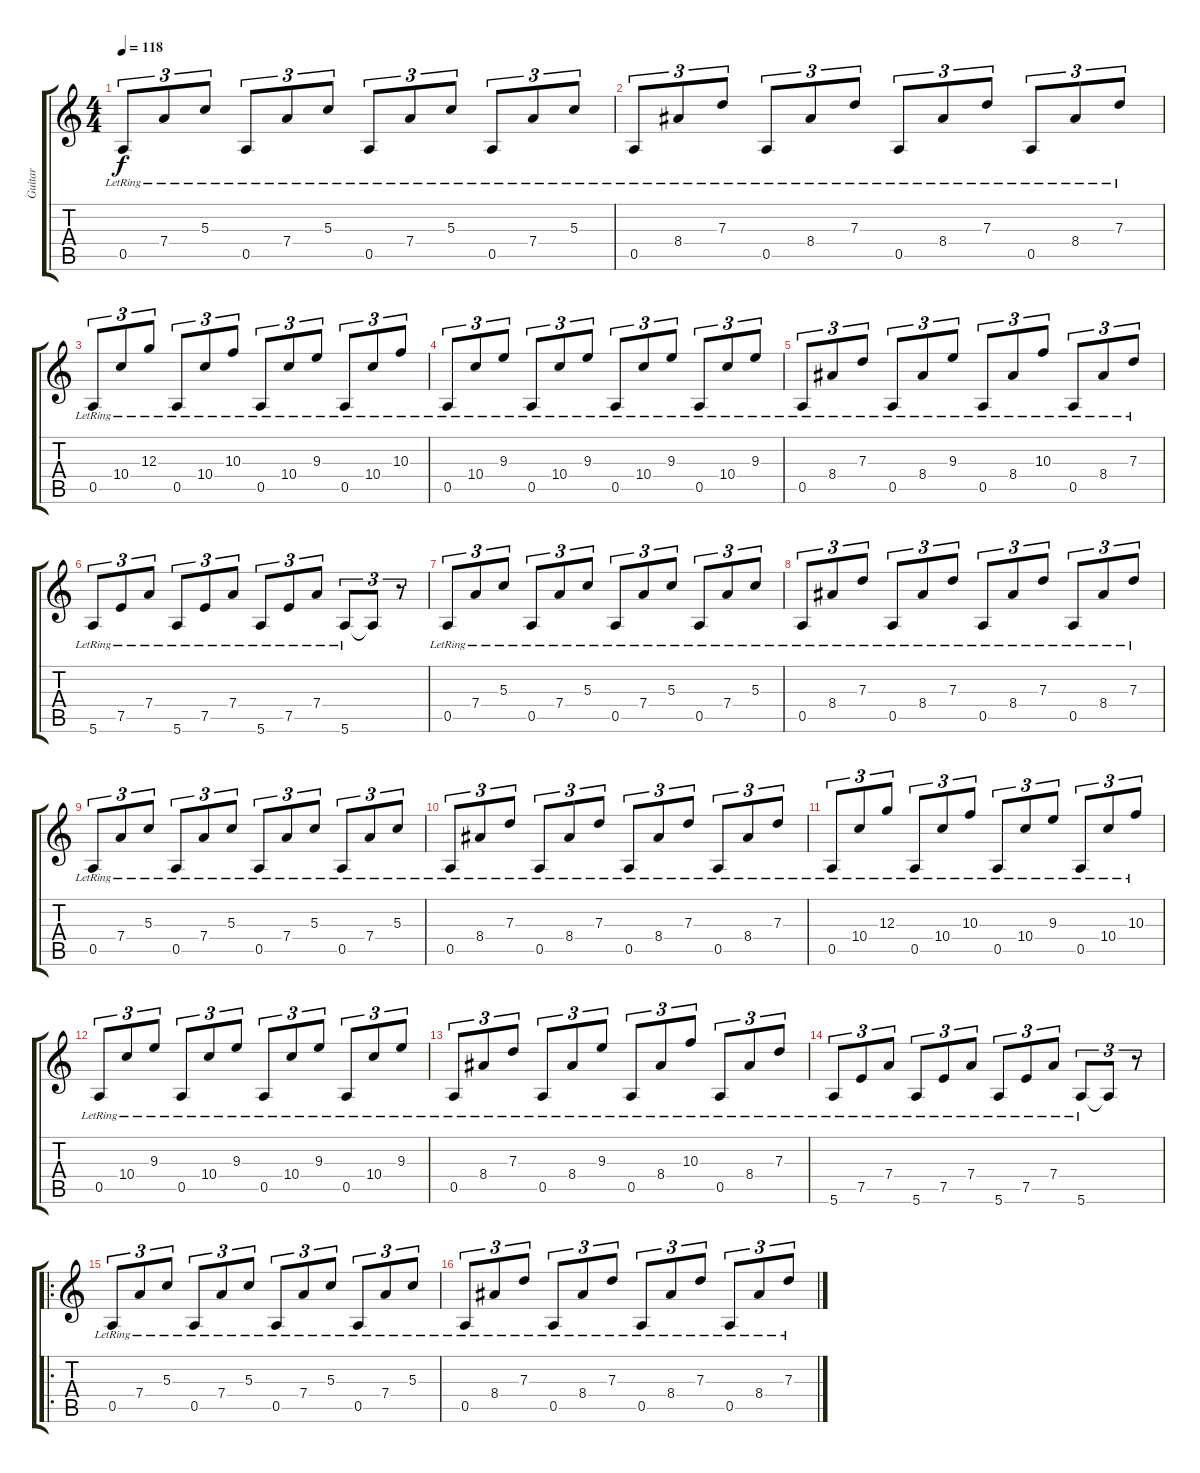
\track ("Guitar" "Guitar") {instrument acousticguitarnylon}
\staff {score tabs}
\tuning (E4 B3 G3 D3 A2 E2) {hide}
\ts (4 4)
\tempo 118
\clef g2
\ks c
0.5{lr}.8{tu (3 2) dy f} 7.4{lr}.8{tu (3 2)} 5.3{lr}.8{tu (3 2)} 0.5{lr}.8{tu (3 2)} 7.4{lr}.8{tu (3 2)} 5.3{lr}.8{tu (3 2)} 0.5{lr}.8{tu (3 2)} 7.4{lr}.8{tu (3 2)} 5.3{lr}.8{tu (3 2)} 0.5{lr}.8{tu (3 2)} 7.4{lr}.8{tu (3 2)} 5.3{lr}.8{tu (3 2)} |
0.5{lr}.8{tu (3 2)} 8.4{lr}.8{tu (3 2)} 7.3{lr}.8{tu (3 2)} 0.5{lr}.8{tu (3 2)} 8.4{lr}.8{tu (3 2)} 7.3{lr}.8{tu (3 2)} 0.5{lr}.8{tu (3 2)} 8.4{lr}.8{tu (3 2)} 7.3{lr}.8{tu (3 2)} 0.5{lr}.8{tu (3 2)} 8.4{lr}.8{tu (3 2)} 7.3{lr}.8{tu (3 2)} |
0.5{lr}.8{tu (3 2)} 10.4{lr}.8{tu (3 2)} 12.3{lr}.8{tu (3 2)} 0.5{lr}.8{tu (3 2)} 10.4{lr}.8{tu (3 2)} 10.3{lr}.8{tu (3 2)} 0.5{lr}.8{tu (3 2)} 10.4{lr}.8{tu (3 2)} 9.3{lr}.8{tu (3 2)} 0.5{lr}.8{tu (3 2)} 10.4{lr}.8{tu (3 2)} 10.3{lr}.8{tu (3 2)} |
0.5{lr}.8{tu (3 2)} 10.4{lr}.8{tu (3 2)} 9.3{lr}.8{tu (3 2)} 0.5{lr}.8{tu (3 2)} 10.4{lr}.8{tu (3 2)} 9.3{lr}.8{tu (3 2)} 0.5{lr}.8{tu (3 2)} 10.4{lr}.8{tu (3 2)} 9.3{lr}.8{tu (3 2)} 0.5{lr}.8{tu (3 2)} 10.4{lr}.8{tu (3 2)} 9.3{lr}.8{tu (3 2)} |
0.5{lr}.8{tu (3 2)} 8.4{lr}.8{tu (3 2)} 7.3{lr}.8{tu (3 2)} 0.5{lr}.8{tu (3 2)} 8.4{lr}.8{tu (3 2)} 9.3{lr}.8{tu (3 2)} 0.5{lr}.8{tu (3 2)} 8.4{lr}.8{tu (3 2)} 10.3{lr}.8{tu (3 2)} 0.5{lr}.8{tu (3 2)} 8.4{lr}.8{tu (3 2)} 7.3{lr}.8{tu (3 2)} |
5.6{lr}.8{tu (3 2)} 7.5{lr}.8{tu (3 2)} 7.4{lr}.8{tu (3 2)} 5.6{lr}.8{tu (3 2)} 7.5{lr}.8{tu (3 2)} 7.4{lr}.8{tu (3 2)} 5.6{lr}.8{tu (3 2)} 7.5{lr}.8{tu (3 2)} 7.4{lr}.8{tu (3 2)} 5.6{lr}.8{tu (3 2)} 5.6{t}.8{tu (3 2)} r.8{tu (3 2)} |
0.5{lr}.8{tu (3 2)} 7.4{lr}.8{tu (3 2)} 5.3{lr}.8{tu (3 2)} 0.5{lr}.8{tu (3 2)} 7.4{lr}.8{tu (3 2)} 5.3{lr}.8{tu (3 2)} 0.5{lr}.8{tu (3 2)} 7.4{lr}.8{tu (3 2)} 5.3{lr}.8{tu (3 2)} 0.5{lr}.8{tu (3 2)} 7.4{lr}.8{tu (3 2)} 5.3{lr}.8{tu (3 2)} |
0.5{lr}.8{tu (3 2)} 8.4{lr}.8{tu (3 2)} 7.3{lr}.8{tu (3 2)} 0.5{lr}.8{tu (3 2)} 8.4{lr}.8{tu (3 2)} 7.3{lr}.8{tu (3 2)} 0.5{lr}.8{tu (3 2)} 8.4{lr}.8{tu (3 2)} 7.3{lr}.8{tu (3 2)} 0.5{lr}.8{tu (3 2)} 8.4{lr}.8{tu (3 2)} 7.3{lr}.8{tu (3 2)} |
0.5{lr}.8{tu (3 2)} 7.4{lr}.8{tu (3 2)} 5.3{lr}.8{tu (3 2)} 0.5{lr}.8{tu (3 2)} 7.4{lr}.8{tu (3 2)} 5.3{lr}.8{tu (3 2)} 0.5{lr}.8{tu (3 2)} 7.4{lr}.8{tu (3 2)} 5.3{lr}.8{tu (3 2)} 0.5{lr}.8{tu (3 2)} 7.4{lr}.8{tu (3 2)} 5.3{lr}.8{tu (3 2)} |
0.5{lr}.8{tu (3 2)} 8.4{lr}.8{tu (3 2)} 7.3{lr}.8{tu (3 2)} 0.5{lr}.8{tu (3 2)} 8.4{lr}.8{tu (3 2)} 7.3{lr}.8{tu (3 2)} 0.5{lr}.8{tu (3 2)} 8.4{lr}.8{tu (3 2)} 7.3{lr}.8{tu (3 2)} 0.5{lr}.8{tu (3 2)} 8.4{lr}.8{tu (3 2)} 7.3{lr}.8{tu (3 2)} |
0.5{lr}.8{tu (3 2)} 10.4{lr}.8{tu (3 2)} 12.3{lr}.8{tu (3 2)} 0.5{lr}.8{tu (3 2)} 10.4{lr}.8{tu (3 2)} 10.3{lr}.8{tu (3 2)} 0.5{lr}.8{tu (3 2)} 10.4{lr}.8{tu (3 2)} 9.3{lr}.8{tu (3 2)} 0.5{lr}.8{tu (3 2)} 10.4{lr}.8{tu (3 2)} 10.3{lr}.8{tu (3 2)} |
0.5{lr}.8{tu (3 2)} 10.4{lr}.8{tu (3 2)} 9.3{lr}.8{tu (3 2)} 0.5{lr}.8{tu (3 2)} 10.4{lr}.8{tu (3 2)} 9.3{lr}.8{tu (3 2)} 0.5{lr}.8{tu (3 2)} 10.4{lr}.8{tu (3 2)} 9.3{lr}.8{tu (3 2)} 0.5{lr}.8{tu (3 2)} 10.4{lr}.8{tu (3 2)} 9.3{lr}.8{tu (3 2)} |
0.5{lr}.8{tu (3 2)} 8.4{lr}.8{tu (3 2)} 7.3{lr}.8{tu (3 2)} 0.5{lr}.8{tu (3 2)} 8.4{lr}.8{tu (3 2)} 9.3{lr}.8{tu (3 2)} 0.5{lr}.8{tu (3 2)} 8.4{lr}.8{tu (3 2)} 10.3{lr}.8{tu (3 2)} 0.5{lr}.8{tu (3 2)} 8.4{lr}.8{tu (3 2)} 7.3{lr}.8{tu (3 2)} |
5.6{lr}.8{tu (3 2)} 7.5{lr}.8{tu (3 2)} 7.4{lr}.8{tu (3 2)} 5.6{lr}.8{tu (3 2)} 7.5{lr}.8{tu (3 2)} 7.4{lr}.8{tu (3 2)} 5.6{lr}.8{tu (3 2)} 7.5{lr}.8{tu (3 2)} 7.4{lr}.8{tu (3 2)} 5.6{lr}.8{tu (3 2)} 5.6{t}.8{tu (3 2)} r.8{tu (3 2)} |
\ro
0.5{lr}.8{tu (3 2)} 7.4{lr}.8{tu (3 2)} 5.3{lr}.8{tu (3 2)} 0.5{lr}.8{tu (3 2)} 7.4{lr}.8{tu (3 2)} 5.3{lr}.8{tu (3 2)} 0.5{lr}.8{tu (3 2)} 7.4{lr}.8{tu (3 2)} 5.3{lr}.8{tu (3 2)} 0.5{lr}.8{tu (3 2)} 7.4{lr}.8{tu (3 2)} 5.3{lr}.8{tu (3 2)} |
0.5{lr}.8{tu (3 2)} 8.4{lr}.8{tu (3 2)} 7.3{lr}.8{tu (3 2)} 0.5{lr}.8{tu (3 2)} 8.4{lr}.8{tu (3 2)} 7.3{lr}.8{tu (3 2)} 0.5{lr}.8{tu (3 2)} 8.4{lr}.8{tu (3 2)} 7.3{lr}.8{tu (3 2)} 0.5{lr}.8{tu (3 2)} 8.4{lr}.8{tu (3 2)} 7.3{lr}.8{tu (3 2)}
